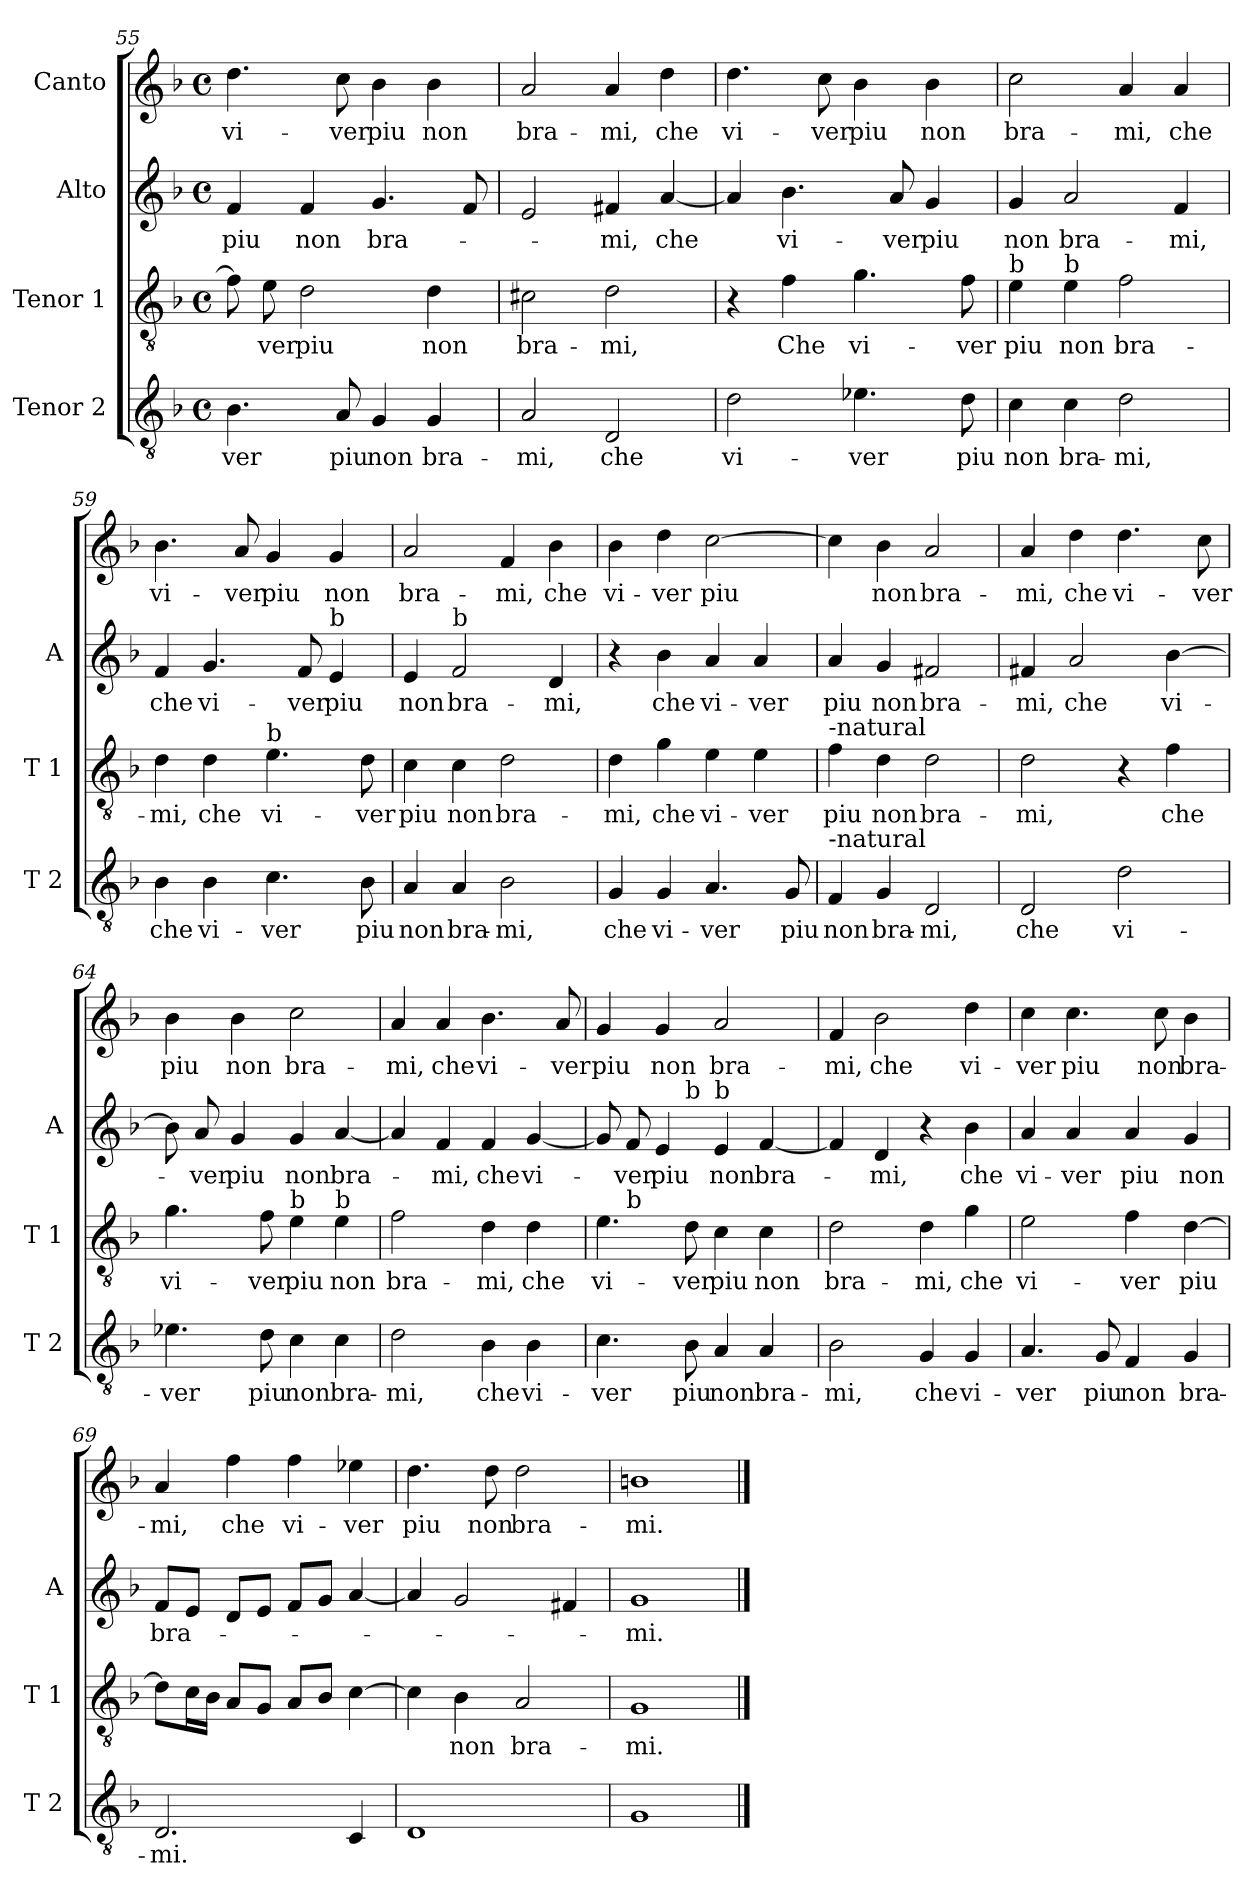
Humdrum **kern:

**kern	**text	**kern	**text	**kern	**text	**kern	**text
*part4	*part4	*part3	*part3	*part2	*part2	*part1	*part1
*staff4	*staff4	*staff3	*staff3	*staff2	*staff2	*staff1	*staff1
*I"Tenor 2	*	*I"Tenor 1	*	*I"Alto	*	*I"Canto	*
*I'T 2	*	*I'T 1	*	*I'A	*	*	*
*clefGv2	*	*clefGv2	*	*clefG2	*	*clefG2	*
*k[b-]	*	*k[b-]	*	*k[b-]	*	*k[b-]	*
*F:	*	*F:	*	*F:	*	*F:	*
*M4/4	*	*M4/4	*	*M4/4	*	*M4/4	*
*met(c)	*	*met(c)	*	*met(c)	*	*met(c)	*
=55	=55	=55	=55	=55	=55	=55	=55
!	!LO:LY:b	!	!	!	!LO:LY:b	!	!LO:LY:b
4.B-\	-ver	8f\]	.	4f/	piu	4.dd\	vi-
!	!	!	!LO:LY:b	!	!	!	!
.	.	8e\	-ver	.	.	.	.
!	!	!	!LO:LY:b	!	!LO:LY:b	!	!
.	.	2d\	piu	4f/	non	.	.
!	!LO:LY:b	!	!	!	!	!	!LO:LY:b
8A/	piu	.	.	.	.	8cc\	-ver
!	!LO:LY:b	!	!	!	!LO:LY:b	!	!LO:LY:b
4G/	non	.	.	4.g/	bra-	4b-\	piu
!	!LO:LY:b	!	!LO:LY:b	!	!	!	!LO:LY:b
4G/	bra-	4d\	non	.	.	4b-\	non
.	.	.	.	8f/	.	.	.
!!LO:PB:g=z
=56	=56	=56	=56	=56	=56	=56	=56
!	!LO:LY:b	!	!LO:LY:b	!	!	!	!LO:LY:b
2A/	-mi,	2c#X\	bra-	2e/	.	2a/	bra-
!	!LO:LY:b	!	!LO:LY:b	!	!LO:LY:b	!	!LO:LY:b
2D/	che	2d\	-mi,	4f#X/	-mi,	4a/	-mi,
!	!	!	!	!	!LO:LY:b	!	!LO:LY:b
.	.	.	.	[4a/	che	4dd\	che
=57	=57	=57	=57	=57	=57	=57	=57
!	!LO:LY:b	!	!	!	!	!	!LO:LY:b
2d\	vi-	4r	.	4a/]	.	4.dd\	vi-
!	!	!	!LO:LY:b	!	!LO:LY:b	!	!
.	.	4f\	Che	4.b-\	vi-	.	.
!	!	!	!	!	!	!	!LO:LY:b
.	.	.	.	.	.	8cc\	-ver
!	!LO:LY:b	!	!LO:LY:b	!	!	!	!LO:LY:b
4.e-X\	-ver	4.g\	vi-	.	.	4b-\	piu
!	!	!	!	!	!LO:LY:b	!	!
.	.	.	.	8a/	-ver	.	.
!	!	!	!	!	!LO:LY:b	!	!LO:LY:b
.	.	.	.	4g/	piu	4b-\	non
!	!LO:LY:b	!	!LO:LY:b	!	!	!	!
8d\	piu	8f\	-ver	.	.	.	.
=58	=58	=58	=58	=58	=58	=58	=58
!	!	!LO:TX:a:t=b	!	!	!	!	!
!	!LO:LY:b	!	!LO:LY:b	!	!LO:LY:b	!	!LO:LY:b
4c\	non	4e\	piu	4g/	non	2cc\	bra-
!	!	!LO:TX:a:t=b	!	!	!	!	!
!	!LO:LY:b	!	!LO:LY:b	!	!LO:LY:b	!	!
4c\	bra-	4e\	non	2a/	bra-	.	.
!	!LO:LY:b	!	!LO:LY:b	!	!	!	!LO:LY:b
2d\	-mi,	2f\	bra-	.	.	4a/	-mi,
!	!	!	!	!	!LO:LY:b	!	!LO:LY:b
.	.	.	.	4f/	-mi,	4a/	che
=59	=59	=59	=59	=59	=59	=59	=59
!	!LO:LY:b	!	!LO:LY:b	!	!LO:LY:b	!	!LO:LY:b
4B-\	che	4d\	-mi,	4f/	che	4.b-\	vi-
!	!LO:LY:b	!	!LO:LY:b	!	!LO:LY:b	!	!
4B-\	vi-	4d\	che	4.g/	vi-	.	.
!	!	!	!	!	!	!	!LO:LY:b
.	.	.	.	.	.	8a/	-ver
!	!	!LO:TX:a:t=b	!	!	!	!	!
!	!LO:LY:b	!	!LO:LY:b	!	!	!	!LO:LY:b
4.c\	-ver	4.e\	vi-	.	.	4g/	piu
!	!	!	!	!	!LO:LY:b	!	!
.	.	.	.	8f/	-ver	.	.
!	!	!	!	!LO:TX:a:t=b	!	!	!
!	!	!	!	!	!LO:LY:b	!	!LO:LY:b
.	.	.	.	4e/	piu	4g/	non
!	!LO:LY:b	!	!LO:LY:b	!	!	!	!
8B-\	piu	8d\	-ver	.	.	.	.
=60	=60	=60	=60	=60	=60	=60	=60
!	!LO:LY:b	!	!LO:LY:b	!	!LO:LY:b	!	!LO:LY:b
4A/	non	4c\	piu	4e/	non	2a/	bra-
!	!	!	!	!LO:TX:a:t=b	!	!	!
!	!LO:LY:b	!	!LO:LY:b	!	!LO:LY:b	!	!
4A/	bra-	4c\	non	2f/	bra-	.	.
!	!LO:LY:b	!	!LO:LY:b	!	!	!	!LO:LY:b
2B-\	-mi,	2d\	bra-	.	.	4f/	-mi,
!	!	!	!	!	!LO:LY:b	!	!LO:LY:b
.	.	.	.	4d/	-mi,	4b-\	che
!!LO:LB:g=z
=61	=61	=61	=61	=61	=61	=61	=61
!	!LO:LY:b	!	!LO:LY:b	!	!	!	!LO:LY:b
4G/	che	4d\	-mi,	4r	.	4b-\	vi-
!	!LO:LY:b	!	!LO:LY:b	!	!LO:LY:b	!	!LO:LY:b
4G/	vi-	4g\	che	4b-\	che	4dd\	-ver
!	!LO:LY:b	!	!LO:LY:b	!	!LO:LY:b	!	!LO:LY:b
4.A/	-ver	4e\	vi-	4a/	vi-	[2cc\	piu
!	!	!	!LO:LY:b	!	!LO:LY:b	!	!
.	.	4e\	-ver	4a/	-ver	.	.
!	!LO:LY:b	!	!	!	!	!	!
8G/	piu	.	.	.	.	.	.
=62	=62	=62	=62	=62	=62	=62	=62
!	!	!LO:TX:a:t=-natural	!	!	!	!	!
!LO:TX:a:t=-natural	!	!	!	!	!	!	!
!	!LO:LY:b	!	!LO:LY:b	!	!LO:LY:b	!	!
4F/	non	4f\	piu	4a/	piu	4cc\]	.
!	!LO:LY:b	!	!LO:LY:b	!	!LO:LY:b	!	!LO:LY:b
4G/	bra-	4d\	non	4g/	non	4b-\	non
!	!LO:LY:b	!	!LO:LY:b	!	!LO:LY:b	!	!LO:LY:b
2D/	-mi,	2d\	bra-	2f#X/	bra-	2a/	bra-
=63	=63	=63	=63	=63	=63	=63	=63
!	!LO:LY:b	!	!LO:LY:b	!	!LO:LY:b	!	!LO:LY:b
2D/	che	2d\	-mi,	4f#X/	-mi,	4a/	-mi,
!	!	!	!	!	!LO:LY:b	!	!LO:LY:b
.	.	.	.	2a/	che	4dd\	che
!	!LO:LY:b	!	!	!	!	!	!LO:LY:b
2d\	vi-	4r	.	.	.	4.dd\	vi-
!	!	!	!LO:LY:b	!	!LO:LY:b	!	!
.	.	4f\	che	[4b-\	vi-	.	.
!	!	!	!	!	!	!	!LO:LY:b
.	.	.	.	.	.	8cc\	-ver
=64	=64	=64	=64	=64	=64	=64	=64
!	!LO:LY:b	!	!LO:LY:b	!	!	!	!LO:LY:b
4.e-X\	-ver	4.g\	vi-	8b-\]	.	4b-\	piu
!	!	!	!	!	!LO:LY:b	!	!
.	.	.	.	8a/	-ver	.	.
!	!	!	!	!	!LO:LY:b	!	!LO:LY:b
.	.	.	.	4g/	piu	4b-\	non
!	!LO:LY:b	!	!LO:LY:b	!	!	!	!
8d\	piu	8f\	-ver	.	.	.	.
!	!	!LO:TX:a:t=b	!	!	!	!	!
!	!LO:LY:b	!	!LO:LY:b	!	!LO:LY:b	!	!LO:LY:b
4c\	non	4e\	piu	4g/	non	2cc\	bra-
!	!	!LO:TX:a:t=b	!	!	!	!	!
!	!LO:LY:b	!	!LO:LY:b	!	!LO:LY:b	!	!
4c\	bra-	4e\	non	[4a/	bra-	.	.
=65	=65	=65	=65	=65	=65	=65	=65
!	!LO:LY:b	!	!LO:LY:b	!	!	!	!LO:LY:b
2d\	-mi,	2f\	bra-	4a/]	.	4a/	-mi,
!	!	!	!	!	!LO:LY:b	!	!LO:LY:b
.	.	.	.	4f/	-mi,	4a/	che
!	!LO:LY:b	!	!LO:LY:b	!	!LO:LY:b	!	!LO:LY:b
4B-\	che	4d\	-mi,	4f/	che	4.b-\	vi-
!	!LO:LY:b	!	!LO:LY:b	!	!LO:LY:b	!	!
4B-\	vi-	4d\	che	[4g/	vi-	.	.
!	!	!	!	!	!	!	!LO:LY:b
.	.	.	.	.	.	8a/	-ver
!!LO:LB:g=z
=66	=66	=66	=66	=66	=66	=66	=66
!	!LO:LY:b	!	!LO:LY:b	!	!	!	!LO:LY:b
*	*	*^	*	*^	*	*	*
4.c\	-ver	4.e\	8ryy	vi-	8g/]	4.ryy	.	4g/	piu
!	!	!	!LO:TX:a:t=b	!	!	!	!	!	!
!	!	!	!	!	!	!	!LO:LY:b	!	!
.	.	.	2..ryy	.	8f/	.	-ver	.	.
!	!	!	!	!	!	!	!LO:LY:b	!	!LO:LY:b
.	.	.	.	.	4e/	.	piu	4g/	non
!	!	!	!	!	!	!LO:TX:a:t=b	!	!	!
!	!LO:LY:b	!	!	!LO:LY:b	!	!	!	!	!
8B-\	piu	8d\	.	-ver	.	2ryy	.	.	.
!	!	!	!	!	!LO:TX:a:t=b	!	!	!	!
!	!LO:LY:b	!	!	!LO:LY:b	!	!	!LO:LY:b	!	!LO:LY:b
4A/	non	4c\	.	piu	4e/	.	non	2a/	bra-
!	!LO:LY:b	!	!	!LO:LY:b	!	!	!LO:LY:b	!	!
4A/	bra-	4c\	.	non	[4f/	.	bra-	.	.
.	.	.	.	.	.	8ryy	.	.	.
=67	=67	=67	=67	=67	=67	=67	=67	=67	=67
!	!LO:LY:b	!	!	!LO:LY:b	!	!	!	!	!LO:LY:b
*	*	*v	*v	*	*	*	*	*	*
*	*	*	*	*v	*v	*	*	*
2B-\	-mi,	2d\	bra-	4f/]	.	4f/	-mi,
!	!	!	!	!	!LO:LY:b	!	!LO:LY:b
.	.	.	.	4d/	-mi,	2b-\	che
!	!LO:LY:b	!	!LO:LY:b	!	!	!	!
4G/	che	4d\	-mi,	4r	.	.	.
!	!LO:LY:b	!	!LO:LY:b	!	!LO:LY:b	!	!LO:LY:b
4G/	vi-	4g\	che	4b-\	che	4dd\	vi-
=68	=68	=68	=68	=68	=68	=68	=68
!	!LO:LY:b	!	!LO:LY:b	!	!LO:LY:b	!	!LO:LY:b
4.A/	-ver	2e\	vi-	4a/	vi-	4cc\	-ver
!	!	!	!	!	!LO:LY:b	!	!LO:LY:b
.	.	.	.	4a/	-ver	4.cc\	piu
!	!LO:LY:b	!	!	!	!	!	!
8G/	piu	.	.	.	.	.	.
!	!LO:LY:b	!	!LO:LY:b	!	!LO:LY:b	!	!
4F/	non	4f\	-ver	4a/	piu	.	.
!	!	!	!	!	!	!	!LO:LY:b
.	.	.	.	.	.	8cc\	non
!	!LO:LY:b	!	!LO:LY:b	!	!LO:LY:b	!	!LO:LY:b
4G/	bra-	[4d\	piu	4g/	non	4b-\	bra-
=69	=69	=69	=69	=69	=69	=69	=69
!	!LO:LY:b	!	!	!	!LO:LY:b	!	!LO:LY:b
2.D/	-mi.	8d\L]	.	8f/L	bra-	4a/	-mi,
.	.	16c\L	.	8e/J	.	.	.
.	.	16B-\JJ	.	.	.	.	.
!	!	!	!	!	!	!	!LO:LY:b
.	.	8A/L	.	8d/L	.	4ff\	che
.	.	8G/J	.	8e/J	.	.	.
!	!	!	!	!	!	!	!LO:LY:b
.	.	8A/L	.	8f/L	.	4ff\	vi-
.	.	8B-/J	.	8g/J	.	.	.
!	!	!	!	!	!	!	!LO:LY:b
4C/	.	[4c\	.	[4a/	.	4ee-X\	-ver
=70	=70	=70	=70	=70	=70	=70	=70
!	!	!	!	!	!	!	!LO:LY:b
1D	.	4c\]	.	4a/]	.	4.dd\	piu
!	!	!	!LO:LY:b	!	!	!	!
.	.	4B-\	non	2g/	.	.	.
!	!	!	!	!	!	!	!LO:LY:b
.	.	.	.	.	.	8dd\	non
!	!	!	!LO:LY:b	!	!	!	!LO:LY:b
.	.	2A/	bra-	.	.	2dd\	bra-
.	.	.	.	4f#X/	.	.	.
=71	=71	=71	=71	=71	=71	=71	=71
!	!	!	!LO:LY:b	!	!LO:LY:b	!	!LO:LY:b
1G	.	1G	-mi.	1g	-mi.	1bn	-mi.
==	==	==	==	==	==	==	==
*-	*-	*-	*-	*-	*-	*-	*-
